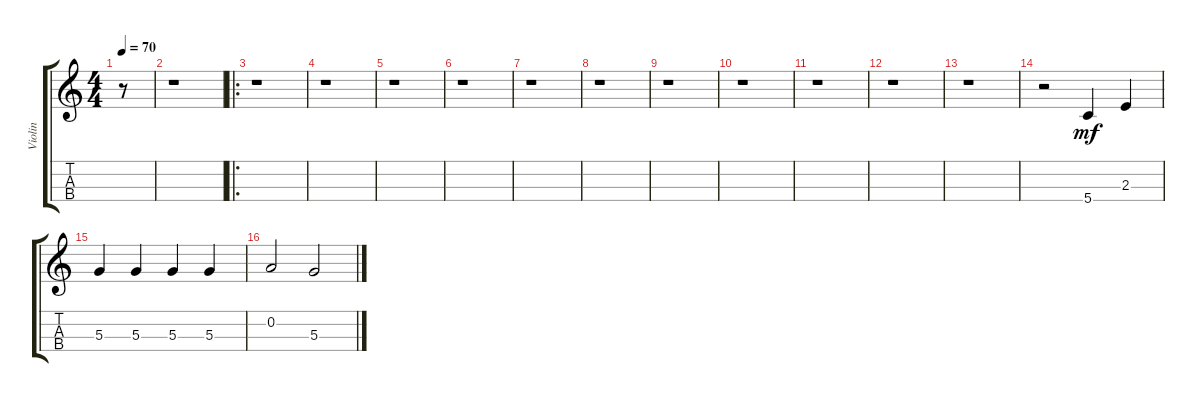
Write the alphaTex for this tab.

\track ("Violin" "Violin") {instrument violin}
\staff {score tabs}
\tuning (E5 A4 D4 G3) {hide}
\ts (4 4)
\tempo 70
\clef g2
\ks c
r.8{dy mf instrument violin} |
r.1 |
\ro
r.1 |
r.1 |
r.1 |
r.1 |
r.1 |
r.1 |
r.1 |
r.1 |
r.1 |
r.1 |
r.1 |
r.2 5.4.4 2.3.4 |
5.3.4 5.3.4 5.3.4 5.3.4 |
0.2.2 5.3.2
